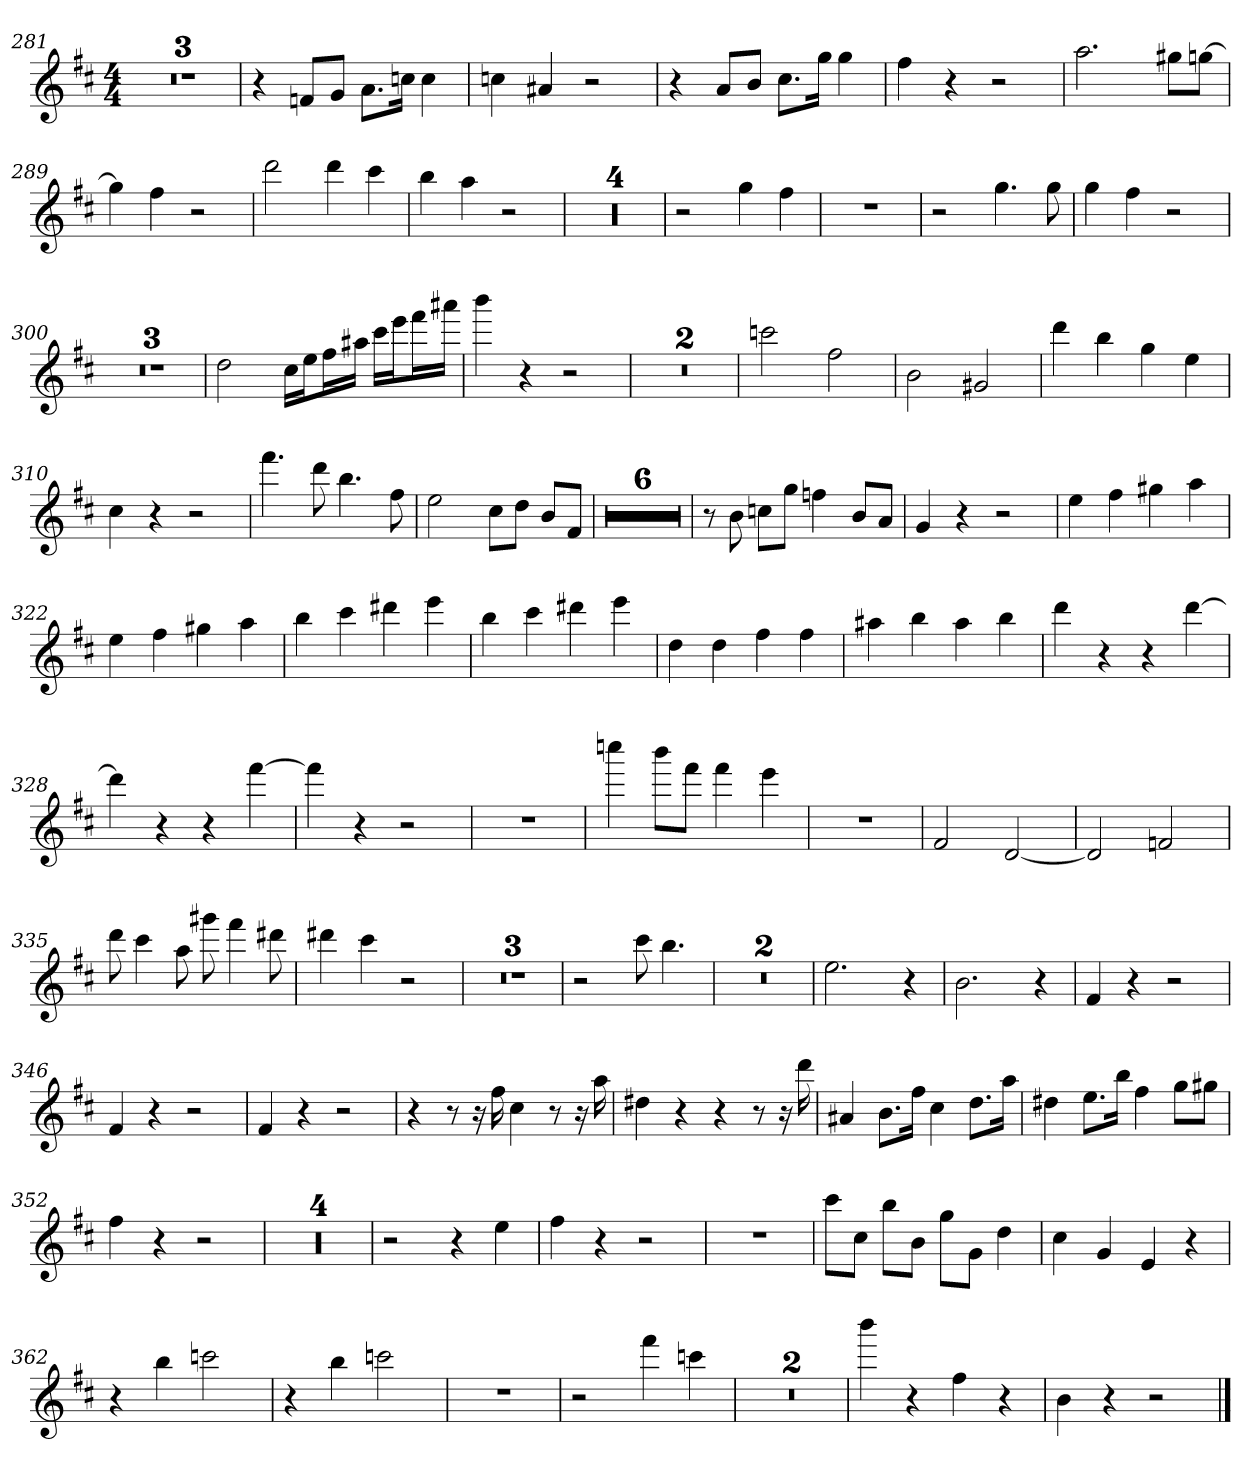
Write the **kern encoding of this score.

**kern
*part1
*staff1
*clefG2
*k[f#c#]
*D:
*M4/4
=281
1r
=282
1r
=283
1r
=284
4r
8fn/L
8g/J
8.a\L
16ccn\Jk
4cc
=285
4ccn
4a#X
2r
=286
4r
8a/L
8b/J
8.cc#\L
16gg\Jk
4gg
=287
4ff#
4r
2r
=288
2.aa
8gg#X\L
[8ggn\J
=289
4gg]
4ff#
2r
=290
2ddd
4ddd
4ccc#
=291
4bb
4aa
2r
=292
1r
=293
1r
=294
1r
=295
1r
=296
2r
4gg
4ff#
=297
1r
=298
2r
4.gg
8gg
=299
4gg
4ff#
2r
=300
1r
=301
1r
=302
1r
=303
2dd
16cc#\LL
16ee\J
16ff#\L
16aa#X\JJ
16ccc#\LL
16eee\J
16fff#\L
16aaa#X\JJ
=304
4bbb
4r
2r
=305
1r
=306
1r
=307
2cccn
2ff#
=308
2b
2g#X
=309
4ddd
4bb
4gg
4ee
=310
4cc#
4r
2r
=311
4.fff#
8ddd
4.bb
8ff#
=312
2ee
8cc#\L
8dd\J
8b/L
8f#/J
=313
1r
=314
1r
=315
1r
=316
1r
=317
1r
=318
1r
=319
8r
8b
8ccn\L
8gg\J
4ffn
8b/L
8a/J
=320
4g
4r
2r
=321
4ee
4ff#
4gg#X
4aa
=322
4ee
4ff#
4gg#X
4aa
=323
4bb
4ccc#
4ddd#X
4eee
=324
4bb
4ccc#
4ddd#X
4eee
=325
4dd
4dd
4ff#
4ff#
=326
4aa#X
4bb
4aa#
4bb
=327
4ddd
4r
4r
[4ddd
=328
4ddd]
4r
4r
[4fff#
=329
4fff#]
4r
2r
=330
1r
=331
4ccccn
8bbb\L
8fff#\J
4fff#
4eee
=332
1r
=333
2f#
[2d
=334
2d]
2fn
=335
8ddd
4ccc#
8aa
8ggg#X
4fff#
8ddd#X
=336
4ddd#X
4ccc#
2r
=337
1r
=338
1r
=339
1r
=340
2r
8ccc#
4.bb
=341
1r
=342
1r
=343
2.ee
4r
=344
2.b
4r
=345
4f#
4r
2r
=346
4f#
4r
2r
=347
4f#
4r
2r
=348
4r
8r
16r
16ff#
4cc#
8r
16r
16aa
=349
4dd#X
4r
4r
8r
16r
16ddd
=350
4a#X
8.b\L
16ff#\Jk
4cc#
8.dd\L
16aa\Jk
=351
4dd#X
8.ee\L
16bb\Jk
4ff#
8gg\L
8gg#X\J
=352
4ff#
4r
2r
=353
1r
=354
1r
=355
1r
=356
1r
=357
2r
4r
4ee
=358
4ff#
4r
2r
=359
1r
=360
8ccc#\L
8cc#\J
8bb\L
8b\J
8gg\L
8g\J
4dd
=361
4cc#
4g
4e
4r
=362
4r
4bb
2cccn
=363
4r
4bb
2cccn
=364
1r
=365
2r
4fff#
4cccn
=366
1r
=367
1r
=368
4bbb
4r
4ff#
4r
=369
4b
4r
2r
==
*-
